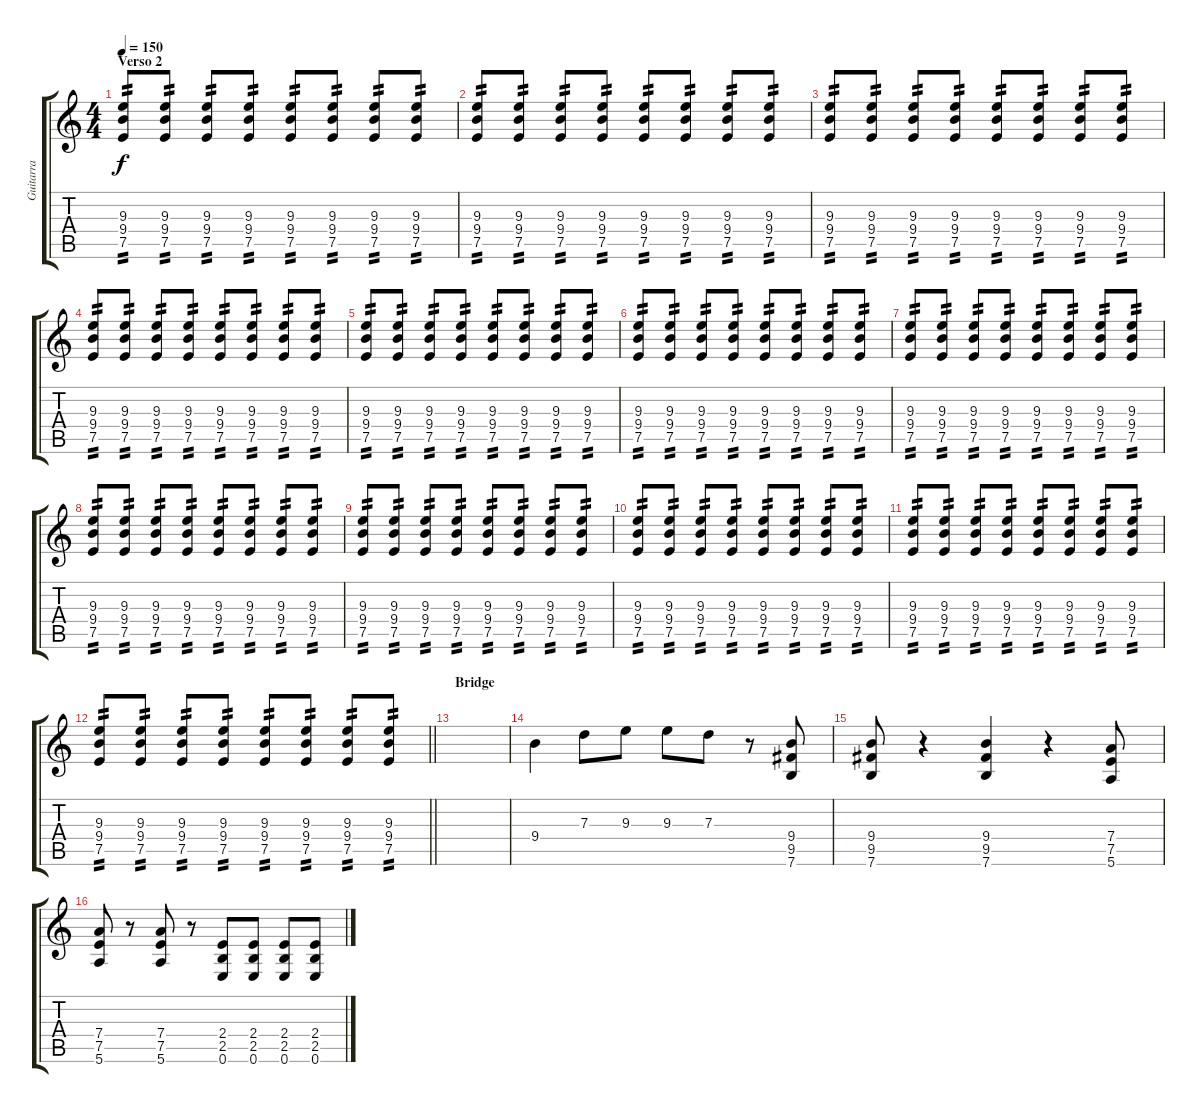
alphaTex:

\track ("Guitarra" "Guitarra") {instrument overdrivenguitar}
\staff {score tabs}
\tuning (E4 B3 G3 D3 A2 E2) {hide}
\ts (4 4)
\section ("" "Verso 2")
\tempo 150
\clef g2
\ks c
(9.3 9.4 7.5).8{tp 2 dy f} (9.3 9.4 7.5).8{tp 2} (9.3 9.4 7.5).8{tp 2} (9.3 9.4 7.5).8{tp 2} (9.3 9.4 7.5).8{tp 2} (9.3 9.4 7.5).8{tp 2} (9.3 9.4 7.5).8{tp 2} (9.3 9.4 7.5).8{tp 2} |
(9.3 9.4 7.5).8{tp 2} (9.3 9.4 7.5).8{tp 2} (9.3 9.4 7.5).8{tp 2} (9.3 9.4 7.5).8{tp 2} (9.3 9.4 7.5).8{tp 2} (9.3 9.4 7.5).8{tp 2} (9.3 9.4 7.5).8{tp 2} (9.3 9.4 7.5).8{tp 2} |
(9.3 9.4 7.5).8{tp 2} (9.3 9.4 7.5).8{tp 2} (9.3 9.4 7.5).8{tp 2} (9.3 9.4 7.5).8{tp 2} (9.3 9.4 7.5).8{tp 2} (9.3 9.4 7.5).8{tp 2} (9.3 9.4 7.5).8{tp 2} (9.3 9.4 7.5).8{tp 2} |
(9.3 9.4 7.5).8{tp 2} (9.3 9.4 7.5).8{tp 2} (9.3 9.4 7.5).8{tp 2} (9.3 9.4 7.5).8{tp 2} (9.3 9.4 7.5).8{tp 2} (9.3 9.4 7.5).8{tp 2} (9.3 9.4 7.5).8{tp 2} (9.3 9.4 7.5).8{tp 2} |
(9.3 9.4 7.5).8{tp 2} (9.3 9.4 7.5).8{tp 2} (9.3 9.4 7.5).8{tp 2} (9.3 9.4 7.5).8{tp 2} (9.3 9.4 7.5).8{tp 2} (9.3 9.4 7.5).8{tp 2} (9.3 9.4 7.5).8{tp 2} (9.3 9.4 7.5).8{tp 2} |
(9.3 9.4 7.5).8{tp 2} (9.3 9.4 7.5).8{tp 2} (9.3 9.4 7.5).8{tp 2} (9.3 9.4 7.5).8{tp 2} (9.3 9.4 7.5).8{tp 2} (9.3 9.4 7.5).8{tp 2} (9.3 9.4 7.5).8{tp 2} (9.3 9.4 7.5).8{tp 2} |
(9.3 9.4 7.5).8{tp 2} (9.3 9.4 7.5).8{tp 2} (9.3 9.4 7.5).8{tp 2} (9.3 9.4 7.5).8{tp 2} (9.3 9.4 7.5).8{tp 2} (9.3 9.4 7.5).8{tp 2} (9.3 9.4 7.5).8{tp 2} (9.3 9.4 7.5).8{tp 2} |
(9.3 9.4 7.5).8{tp 2} (9.3 9.4 7.5).8{tp 2} (9.3 9.4 7.5).8{tp 2} (9.3 9.4 7.5).8{tp 2} (9.3 9.4 7.5).8{tp 2} (9.3 9.4 7.5).8{tp 2} (9.3 9.4 7.5).8{tp 2} (9.3 9.4 7.5).8{tp 2} |
(9.3 9.4 7.5).8{tp 2} (9.3 9.4 7.5).8{tp 2} (9.3 9.4 7.5).8{tp 2} (9.3 9.4 7.5).8{tp 2} (9.3 9.4 7.5).8{tp 2} (9.3 9.4 7.5).8{tp 2} (9.3 9.4 7.5).8{tp 2} (9.3 9.4 7.5).8{tp 2} |
(9.3 9.4 7.5).8{tp 2} (9.3 9.4 7.5).8{tp 2} (9.3 9.4 7.5).8{tp 2} (9.3 9.4 7.5).8{tp 2} (9.3 9.4 7.5).8{tp 2} (9.3 9.4 7.5).8{tp 2} (9.3 9.4 7.5).8{tp 2} (9.3 9.4 7.5).8{tp 2} |
(9.3 9.4 7.5).8{tp 2} (9.3 9.4 7.5).8{tp 2} (9.3 9.4 7.5).8{tp 2} (9.3 9.4 7.5).8{tp 2} (9.3 9.4 7.5).8{tp 2} (9.3 9.4 7.5).8{tp 2} (9.3 9.4 7.5).8{tp 2} (9.3 9.4 7.5).8{tp 2} |
\barLineRight lightlight
(9.3 9.4 7.5).8{tp 2} (9.3 9.4 7.5).8{tp 2} (9.3 9.4 7.5).8{tp 2} (9.3 9.4 7.5).8{tp 2} (9.3 9.4 7.5).8{tp 2} (9.3 9.4 7.5).8{tp 2} (9.3 9.4 7.5).8{tp 2} (9.3 9.4 7.5).8{tp 2} |
\section ("" "Bridge")
|
9.4.4 7.3.8 9.3.8 9.3.8 7.3.8 r.8 (9.4 9.5 7.6).8 |
(9.4 9.5 7.6).8 r.4 (9.4 9.5 7.6).4 r.4 (7.4 7.5 5.6).8 |
(7.4 7.5 5.6).8 r.8 (7.4 7.5 5.6).8 r.8 (2.4 2.5 0.6).8 (2.4 2.5 0.6).8 (2.4 2.5 0.6).8 (2.4 2.5 0.6).8
